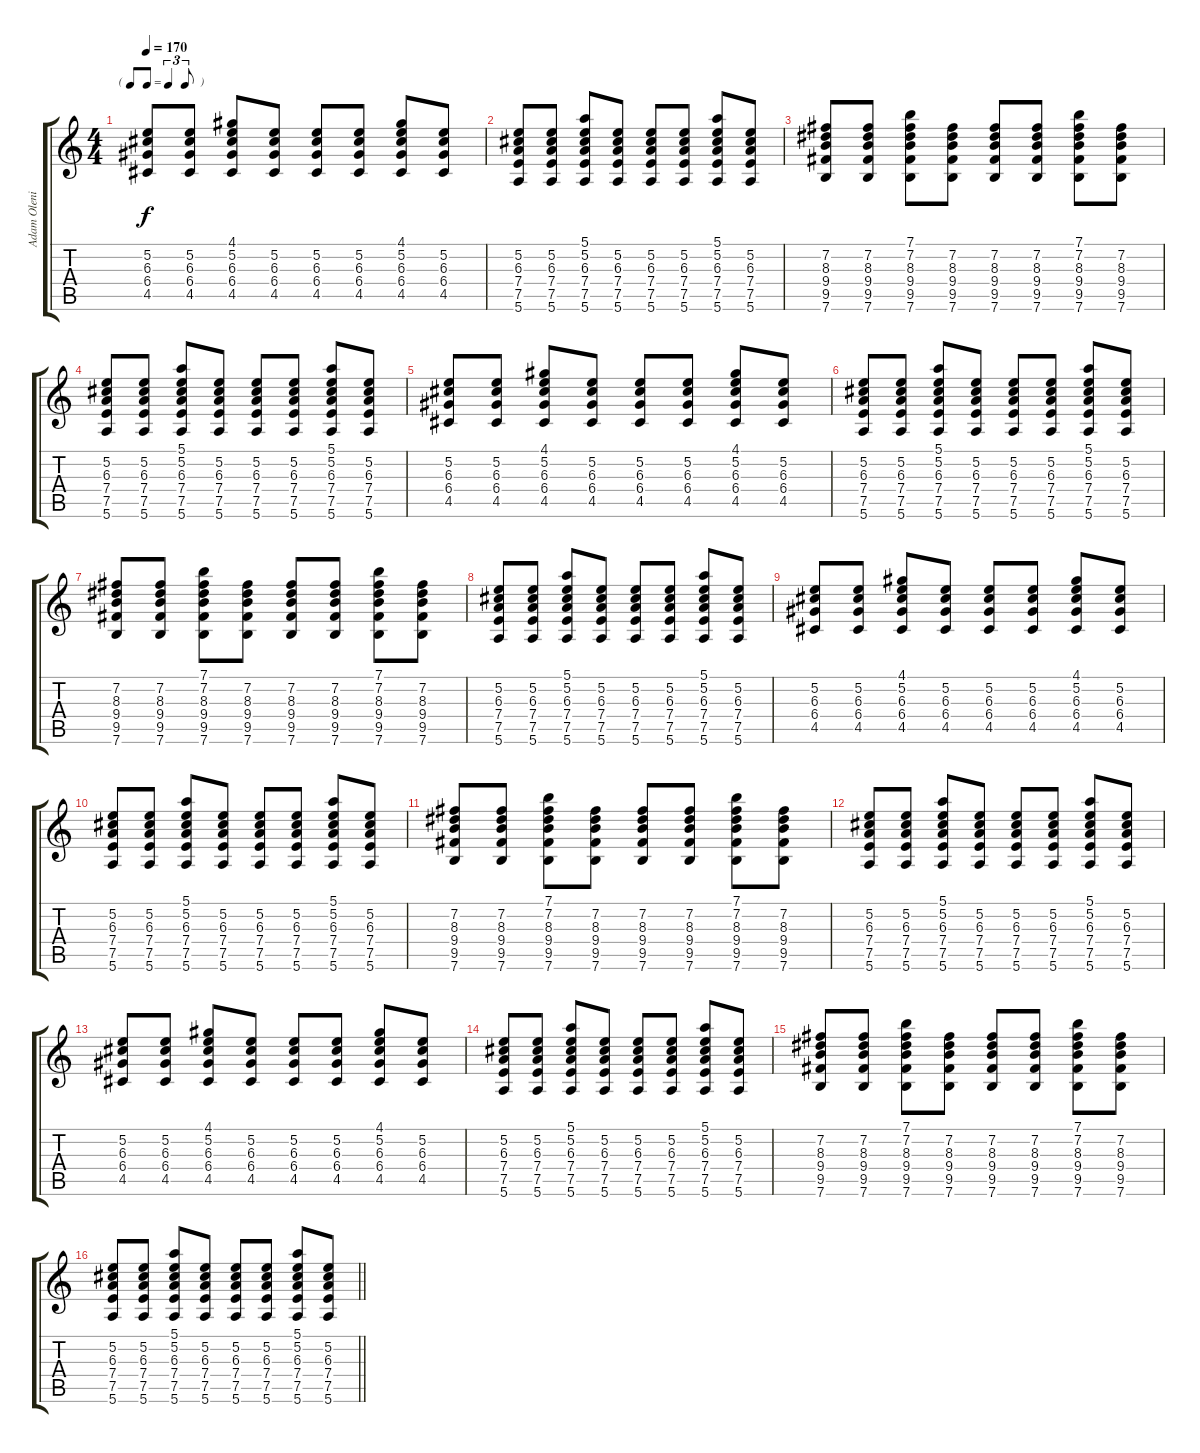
\track ("Adam Olenius - Rhythm Guitar" "Adam Oleni") {instrument electricguitarclean}
\staff {score tabs}
\tuning (E4 B3 G3 D3 A2 E2) {hide}
\ts (4 4)
\tf triplet8th
\tempo 170
\clef g2
\ks c
(5.2 6.3 6.4 4.5).8{dy f} (5.2 6.3 6.4 4.5).8 (4.1 5.2 6.3 6.4 4.5).8 (5.2 6.3 6.4 4.5).8 (5.2 6.3 6.4 4.5).8 (5.2 6.3 6.4 4.5).8 (4.1 5.2 6.3 6.4 4.5).8 (5.2 6.3 6.4 4.5).8 |
(5.2 6.3 7.4 7.5 5.6).8 (5.2 6.3 7.4 7.5 5.6).8 (5.1 5.2 6.3 7.4 7.5 5.6).8 (5.2 6.3 7.4 7.5 5.6).8 (5.2 6.3 7.4 7.5 5.6).8 (5.2 6.3 7.4 7.5 5.6).8 (5.1 5.2 6.3 7.4 7.5 5.6).8 (5.2 6.3 7.4 7.5 5.6).8 |
(7.2 8.3 9.4 9.5 7.6).8 (7.2 8.3 9.4 9.5 7.6).8 (7.1 7.2 8.3 9.4 9.5 7.6).8 (7.2 8.3 9.4 9.5 7.6).8 (7.2 8.3 9.4 9.5 7.6).8 (7.2 8.3 9.4 9.5 7.6).8 (7.1 7.2 8.3 9.4 9.5 7.6).8 (7.2 8.3 9.4 9.5 7.6).8 |
(5.2 6.3 7.4 7.5 5.6).8 (5.2 6.3 7.4 7.5 5.6).8 (5.1 5.2 6.3 7.4 7.5 5.6).8 (5.2 6.3 7.4 7.5 5.6).8 (5.2 6.3 7.4 7.5 5.6).8 (5.2 6.3 7.4 7.5 5.6).8 (5.1 5.2 6.3 7.4 7.5 5.6).8 (5.2 6.3 7.4 7.5 5.6).8 |
(5.2 6.3 6.4 4.5).8 (5.2 6.3 6.4 4.5).8 (4.1 5.2 6.3 6.4 4.5).8 (5.2 6.3 6.4 4.5).8 (5.2 6.3 6.4 4.5).8 (5.2 6.3 6.4 4.5).8 (4.1 5.2 6.3 6.4 4.5).8 (5.2 6.3 6.4 4.5).8 |
(5.2 6.3 7.4 7.5 5.6).8 (5.2 6.3 7.4 7.5 5.6).8 (5.1 5.2 6.3 7.4 7.5 5.6).8 (5.2 6.3 7.4 7.5 5.6).8 (5.2 6.3 7.4 7.5 5.6).8 (5.2 6.3 7.4 7.5 5.6).8 (5.1 5.2 6.3 7.4 7.5 5.6).8 (5.2 6.3 7.4 7.5 5.6).8 |
(7.2 8.3 9.4 9.5 7.6).8 (7.2 8.3 9.4 9.5 7.6).8 (7.1 7.2 8.3 9.4 9.5 7.6).8 (7.2 8.3 9.4 9.5 7.6).8 (7.2 8.3 9.4 9.5 7.6).8 (7.2 8.3 9.4 9.5 7.6).8 (7.1 7.2 8.3 9.4 9.5 7.6).8 (7.2 8.3 9.4 9.5 7.6).8 |
(5.2 6.3 7.4 7.5 5.6).8 (5.2 6.3 7.4 7.5 5.6).8 (5.1 5.2 6.3 7.4 7.5 5.6).8 (5.2 6.3 7.4 7.5 5.6).8 (5.2 6.3 7.4 7.5 5.6).8 (5.2 6.3 7.4 7.5 5.6).8 (5.1 5.2 6.3 7.4 7.5 5.6).8 (5.2 6.3 7.4 7.5 5.6).8 |
(5.2 6.3 6.4 4.5).8 (5.2 6.3 6.4 4.5).8 (4.1 5.2 6.3 6.4 4.5).8 (5.2 6.3 6.4 4.5).8 (5.2 6.3 6.4 4.5).8 (5.2 6.3 6.4 4.5).8 (4.1 5.2 6.3 6.4 4.5).8 (5.2 6.3 6.4 4.5).8 |
(5.2 6.3 7.4 7.5 5.6).8 (5.2 6.3 7.4 7.5 5.6).8 (5.1 5.2 6.3 7.4 7.5 5.6).8 (5.2 6.3 7.4 7.5 5.6).8 (5.2 6.3 7.4 7.5 5.6).8 (5.2 6.3 7.4 7.5 5.6).8 (5.1 5.2 6.3 7.4 7.5 5.6).8 (5.2 6.3 7.4 7.5 5.6).8 |
(7.2 8.3 9.4 9.5 7.6).8 (7.2 8.3 9.4 9.5 7.6).8 (7.1 7.2 8.3 9.4 9.5 7.6).8 (7.2 8.3 9.4 9.5 7.6).8 (7.2 8.3 9.4 9.5 7.6).8 (7.2 8.3 9.4 9.5 7.6).8 (7.1 7.2 8.3 9.4 9.5 7.6).8 (7.2 8.3 9.4 9.5 7.6).8 |
(5.2 6.3 7.4 7.5 5.6).8 (5.2 6.3 7.4 7.5 5.6).8 (5.1 5.2 6.3 7.4 7.5 5.6).8 (5.2 6.3 7.4 7.5 5.6).8 (5.2 6.3 7.4 7.5 5.6).8 (5.2 6.3 7.4 7.5 5.6).8 (5.1 5.2 6.3 7.4 7.5 5.6).8 (5.2 6.3 7.4 7.5 5.6).8 |
(5.2 6.3 6.4 4.5).8 (5.2 6.3 6.4 4.5).8 (4.1 5.2 6.3 6.4 4.5).8 (5.2 6.3 6.4 4.5).8 (5.2 6.3 6.4 4.5).8 (5.2 6.3 6.4 4.5).8 (4.1 5.2 6.3 6.4 4.5).8 (5.2 6.3 6.4 4.5).8 |
(5.2 6.3 7.4 7.5 5.6).8 (5.2 6.3 7.4 7.5 5.6).8 (5.1 5.2 6.3 7.4 7.5 5.6).8 (5.2 6.3 7.4 7.5 5.6).8 (5.2 6.3 7.4 7.5 5.6).8 (5.2 6.3 7.4 7.5 5.6).8 (5.1 5.2 6.3 7.4 7.5 5.6).8 (5.2 6.3 7.4 7.5 5.6).8 |
(7.2 8.3 9.4 9.5 7.6).8 (7.2 8.3 9.4 9.5 7.6).8 (7.1 7.2 8.3 9.4 9.5 7.6).8 (7.2 8.3 9.4 9.5 7.6).8 (7.2 8.3 9.4 9.5 7.6).8 (7.2 8.3 9.4 9.5 7.6).8 (7.1 7.2 8.3 9.4 9.5 7.6).8 (7.2 8.3 9.4 9.5 7.6).8 |
\barLineRight lightlight
(5.2 6.3 7.4 7.5 5.6).8 (5.2 6.3 7.4 7.5 5.6).8 (5.1 5.2 6.3 7.4 7.5 5.6).8 (5.2 6.3 7.4 7.5 5.6).8 (5.2 6.3 7.4 7.5 5.6).8 (5.2 6.3 7.4 7.5 5.6).8 (5.1 5.2 6.3 7.4 7.5 5.6).8 (5.2 6.3 7.4 7.5 5.6).8
